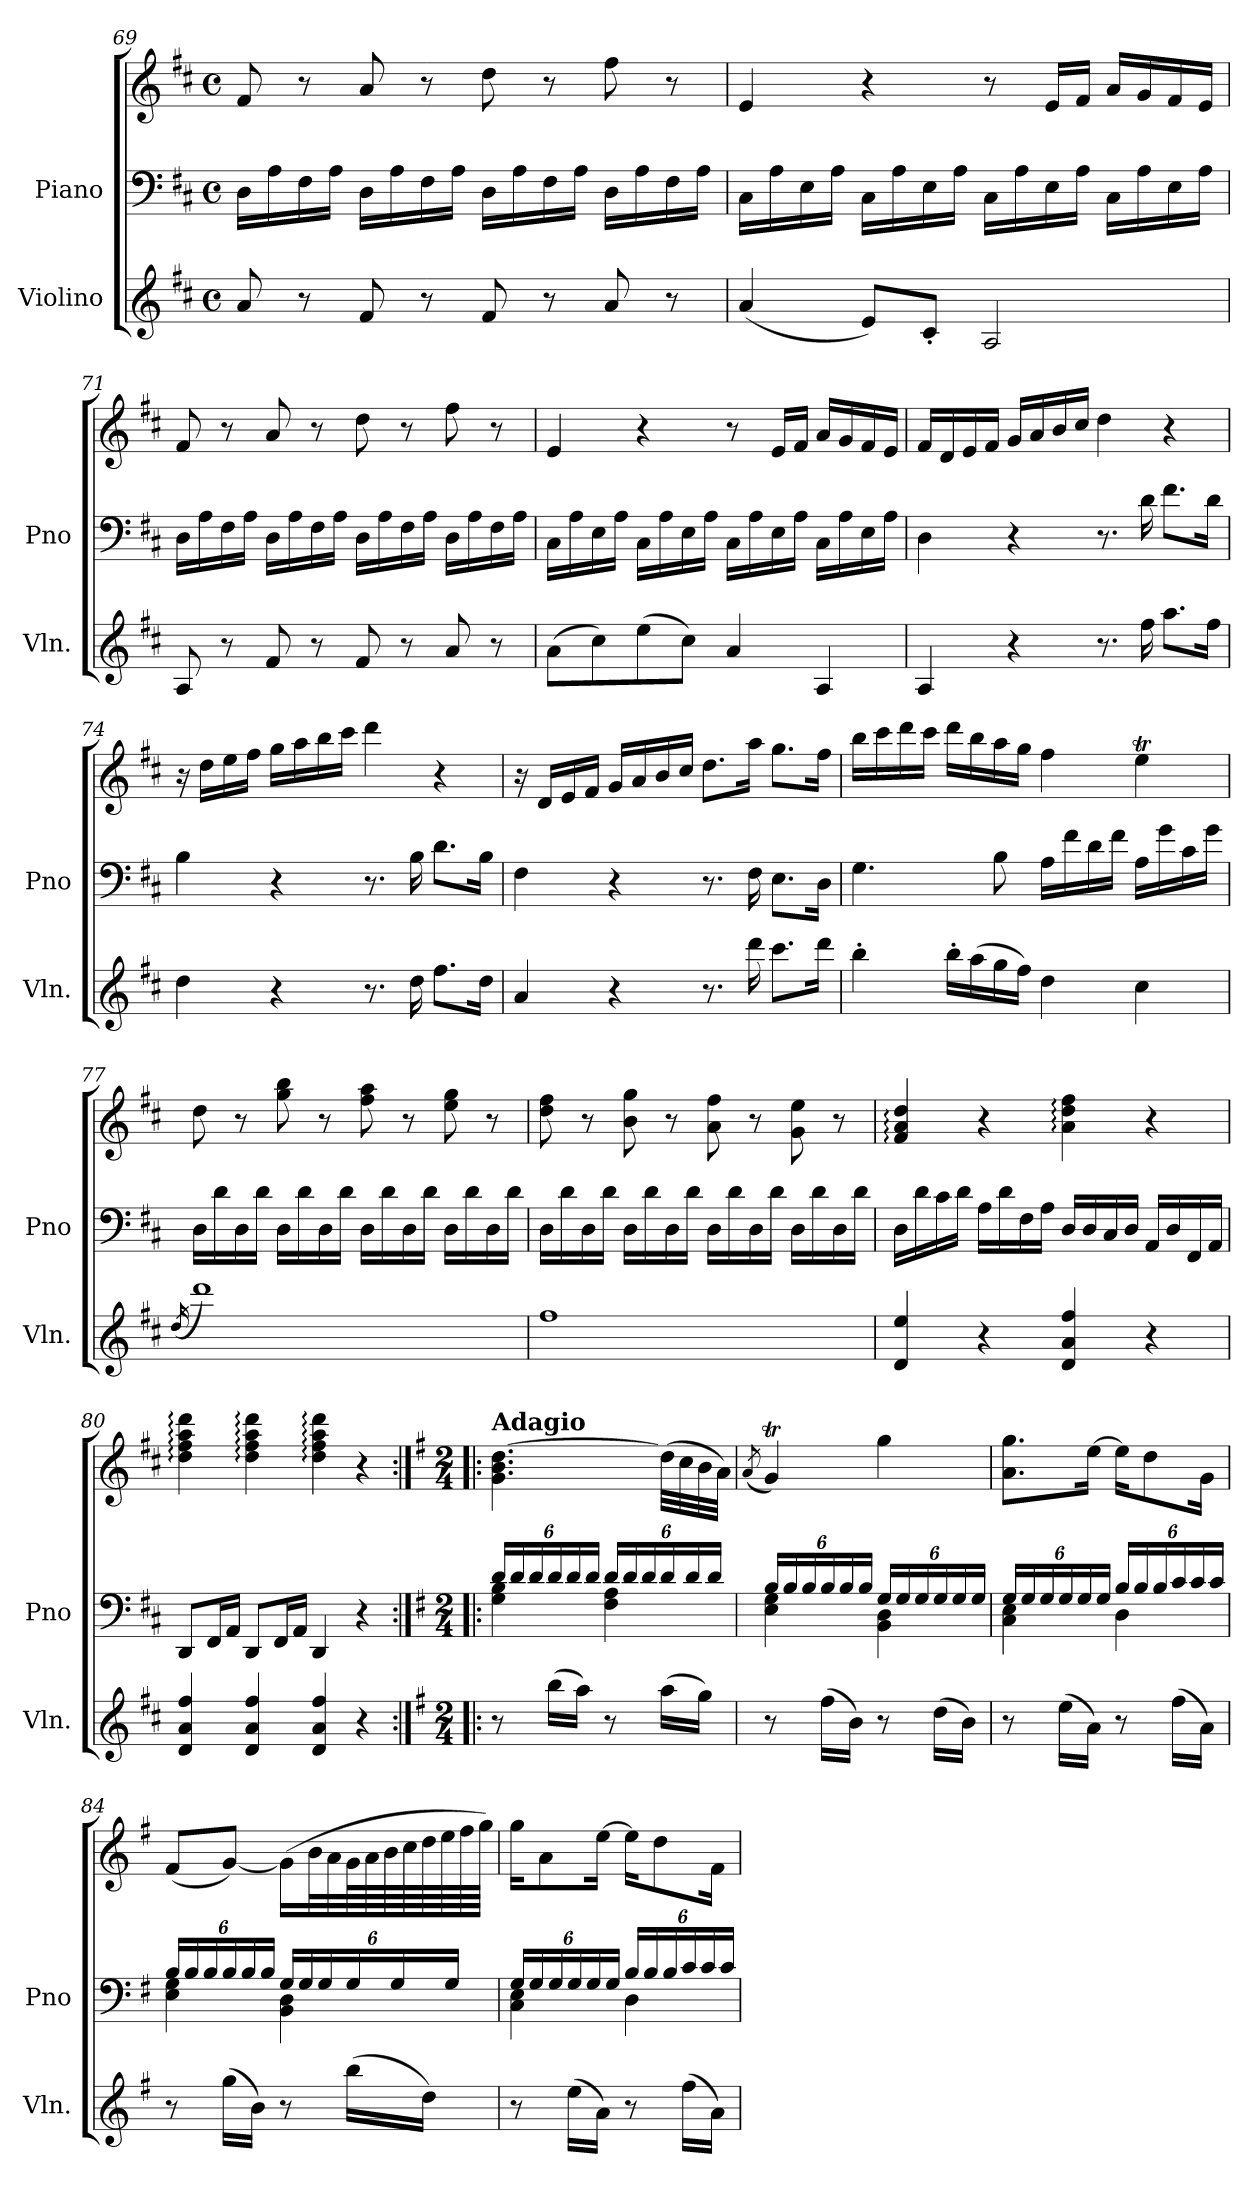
**kern	**kern	**kern
*part2	*part1	*part1
*staff3	*staff2	*staff1
*I"Violino	*I"Piano	*
*I'Vln.	*I'Pno	*
!!LO:LB:g=z
*clefG2	*clefF4	*clefG2
*k[f#c#]	*k[f#c#]	*k[f#c#]
*M4/4	*M4/4	*M4/4
*met(c)	*met(c)	*met(c)
=69	=69	=69
8a/	16D\LL	8f#/
.	16A\	.
8r	16F#\	8r
.	16A\JJ	.
8f#/	16D\LL	8a/
.	16A\	.
8r	16F#\	8r
.	16A\JJ	.
8f#/	16D\LL	8dd\
.	16A\	.
8r	16F#\	8r
.	16A\JJ	.
8a/	16D\LL	8ff#\
.	16A\	.
8r	16F#\	8r
.	16A\JJ	.
=70	=70	=70
(<4a/	16C#\LL	4e/
.	16A\	.
.	16E\	.
.	16A\JJ	.
8e/L)	16C#\LL	4r
.	16A\	.
8c#'/J	16E\	.
.	16A\JJ	.
2A/	16C#\LL	8r
.	16A\	.
.	16E\	16e/LL
.	16A\JJ	16f#/JJ
.	16C#\LL	16a/LL
.	16A\	16g/
.	16E\	16f#/
.	16A\JJ	16e/JJ
!!LO:LB:g=z
=71	=71	=71
8A/	16D\LL	8f#/
.	16A\	.
8r	16F#\	8r
.	16A\JJ	.
8f#/	16D\LL	8a/
.	16A\	.
8r	16F#\	8r
.	16A\JJ	.
8f#/	16D\LL	8dd\
.	16A\	.
8r	16F#\	8r
.	16A\JJ	.
8a/	16D\LL	8ff#\
.	16A\	.
8r	16F#\	8r
.	16A\JJ	.
=72	=72	=72
(>8a\L	16C#\LL	4e/
.	16A\	.
8cc#\)	16E\	.
.	16A\JJ	.
(>8ee\	16C#\LL	4r
.	16A\	.
8cc#\J)	16E\	.
.	16A\JJ	.
4a/	16C#\LL	8r
.	16A\	.
.	16E\	16e/LL
.	16A\JJ	16f#/JJ
4A/	16C#\LL	16a/LL
.	16A\	16g/
.	16E\	16f#/
.	16A\JJ	16e/JJ
!!LO:LB:g=z
=73	=73	=73
4A/	4D\	16f#/LL
.	.	16d/
.	.	16e/
.	.	16f#/JJ
4r	4r	16g/LL
.	.	16a/
.	.	16b/
.	.	16cc#/JJ
8.r	8.r	4dd\
16ff#\	16d\	.
8.aa\L	8.f#\L	4r
16ff#\Jk	16d\Jk	.
=74	=74	=74
4dd\	4B\	16r
.	.	16dd\LL
.	.	16ee\
.	.	16ff#\JJ
4r	4r	16gg\LL
.	.	16aa\
.	.	16bb\
.	.	16ccc#\JJ
8.r	8.r	4ddd\
16dd\	16B\	.
8.ff#\L	8.d\L	4r
16dd\Jk	16B\Jk	.
=75	=75	=75
4a/	4F#\	16r
.	.	16d/LL
.	.	16e/
.	.	16f#/JJ
4r	4r	16g/LL
.	.	16a/
.	.	16b/
.	.	16cc#/JJ
8.r	8.r	8.dd\L
16ddd\	16F#\	16aa\Jk
8.ccc#\L	8.E\L	8.gg\L
16ddd\Jk	16D\Jk	16ff#\Jk
!!LO:LB:g=z
=76	=76	=76
4bb'\	4.G\	16bb\LL
.	.	16ccc#\
.	.	16ddd\
.	.	16ccc#\JJ
16bb'\LL	.	16ddd\LL
(>16aa\	.	16bb\
16gg\	8B\	16aa\
16ff#\JJ)	.	16gg\JJ
4dd\	16A\LL	4ff#\
.	16f#\	.
.	16d\	.
.	16f#\JJ	.
4cc#\	16A\LL	4eeT\
.	16g\	.
.	16c#\	.
.	16g\JJ	.
=77	=77	=77
(<16qdd/	.	.
1ddd)	16D\LL	8dd\
.	16d\	.
.	16D\	8r
.	16d\JJ	.
.	16D\LL	8gg\ 8bb\
.	16d\	.
.	16D\	8r
.	16d\JJ	.
.	16D\LL	8ff#\ 8aa\
.	16d\	.
.	16D\	8r
.	16d\JJ	.
.	16D\LL	8ee\ 8gg\
.	16d\	.
.	16D\	8r
.	16d\JJ	.
!!LO:PB:g=z
=78	=78	=78
1ff#	16D\LL	8dd\ 8ff#\
.	16d\	.
.	16D\	8r
.	16d\JJ	.
.	16D\LL	8b\ 8gg\
.	16d\	.
.	16D\	8r
.	16d\JJ	.
.	16D\LL	8a\ 8ff#\
.	16d\	.
.	16D\	8r
.	16d\JJ	.
.	16D\LL	8g\ 8ee\
.	16d\	.
.	16D\	8r
.	16d\JJ	.
=79	=79	=79
4d/ 4ee/	16D\LL	4f#/: 4a/: 4dd/:
.	16d\	.
.	16c#\	.
.	16d\JJ	.
4r	16A\LL	4r
.	16d\	.
.	16F#\	.
.	16A\JJ	.
4d/ 4a/ 4ff#/	16D/LL	4a\: 4dd\: 4ff#\:
.	16D/	.
.	16C#/	.
.	16D/JJ	.
4r	16AA/LL	4r
.	16D/	.
.	16FF#/	.
.	16AA/JJ	.
!!LO:LB:g=z
=80	=80	=80
4d/ 4a/ 4ff#/	8DD/L	4dd\: 4ff#\: 4aa\: 4ddd\:
.	16FF#/L	.
.	16AA/JJ	.
4d/ 4a/ 4ff#/	8DD/L	4dd\: 4ff#\: 4aa\: 4ddd\:
.	16FF#/L	.
.	16AA/JJ	.
4d/ 4a/ 4ff#/	4DD/	4dd\: 4ff#\: 4aa\: 4ddd\:
4r	4r	4r
=81:|!|:	=81:|!|:	=81:|!|:
*k[f#]	*k[f#]	*k[f#]
*M2/4	*M2/4	*M2/4
*	*Xbrackettup	*
*	*^	*
!	!	!	!LO:TX:a:B:t=Adagio
8r	24d/LL	4G\ 4B\	4.g\ 4.b\ [4.dd\
.	24d/	.	.
.	24d/	.	.
(>16bb\LL	24d/	.	.
.	24d/	.	.
16aa\JJ)	.	.	.
.	24d/JJ	.	.
8r	24d/LL	4F#\ 4A\	.
.	24d/	.	.
.	24d/	.	.
(>16aa\LL	24d/	.	(>32dd\LLL]
.	.	.	32cc\
.	24d/	.	.
16gg\JJ)	.	.	32b\
.	24d/JJ	.	.
.	.	.	32a\JJJ)
!!LO:LB:g=z
=82	=82	=82	=82
.	.	.	(<8qa/
8r	24B/LL	4E\ 4G\	4gT/)
.	24B/	.	.
.	24B/	.	.
(>16ff#\LL	24B/	.	.
.	24B/	.	.
16b\JJ)	.	.	.
.	24B/JJ	.	.
8r	24G/LL	4BB\ 4D\	4gg\
.	24G/	.	.
.	24G/	.	.
(>16dd\LL	24G/	.	.
.	24G/	.	.
16b\JJ)	.	.	.
.	24G/JJ	.	.
=83	=83	=83	=83
8r	24G/LL	4C\ 4E\	8.a\ 8.gg\L
.	24G/	.	.
.	24G/	.	.
(>16ee\LL	24G/	.	.
.	24G/	.	.
16a\JJ)	.	.	[16ee\Jk
.	24G/JJ	.	.
8r	24B/LL	4D\	16ee\KL]
.	24B/	.	.
.	.	.	8dd\
.	24B/	.	.
(>16ff#\LL	24c/	.	.
.	24c/	.	.
16a\JJ)	.	.	16g\Jk
.	24c/JJ	.	.
!!LO:LB:g=z
=84	=84	=84	=84
8r	24B/LL	4E\ 4G\	(<8f#/L
.	24B/	.	.
.	24B/	.	.
(>16gg\LL	24B/	.	[8g/J)
.	24B/	.	.
16b\JJ)	.	.	.
.	24B/JJ	.	.
8r	24G/LL	4BB\ 4D\	(>16g\LL]
.	24G/	.	.
.	.	.	32b\L
.	24G/	.	.
.	.	.	32a\
(>16bb\LL	24G/	.	64g\L
.	.	.	64a\
.	.	.	64b\
.	24G/	.	.
.	.	.	64cc\
16dd\JJ)	.	.	64dd\
.	.	.	64ee\
.	24G/JJ	.	.
.	.	.	64ff#\
.	.	.	64gg\JJJJ)
=85	=85	=85	=85
8r	24G/LL	4C\ 4E\	16gg\KL
.	24G/	.	.
.	.	.	8a\
.	24G/	.	.
(>16ee\LL	24G/	.	.
.	24G/	.	.
16a\JJ)	.	.	[16ee\Jk
.	24G/JJ	.	.
8r	24B/LL	4D\	16ee\KL]
.	24B/	.	.
.	.	.	8dd\
.	24B/	.	.
(>16ff#\LL	24c/	.	.
.	24c/	.	.
16a\JJ)	.	.	16f#\Jk
.	24c/JJ	.	.
*	*v	*v	*
=	=	=
*-	*-	*-
